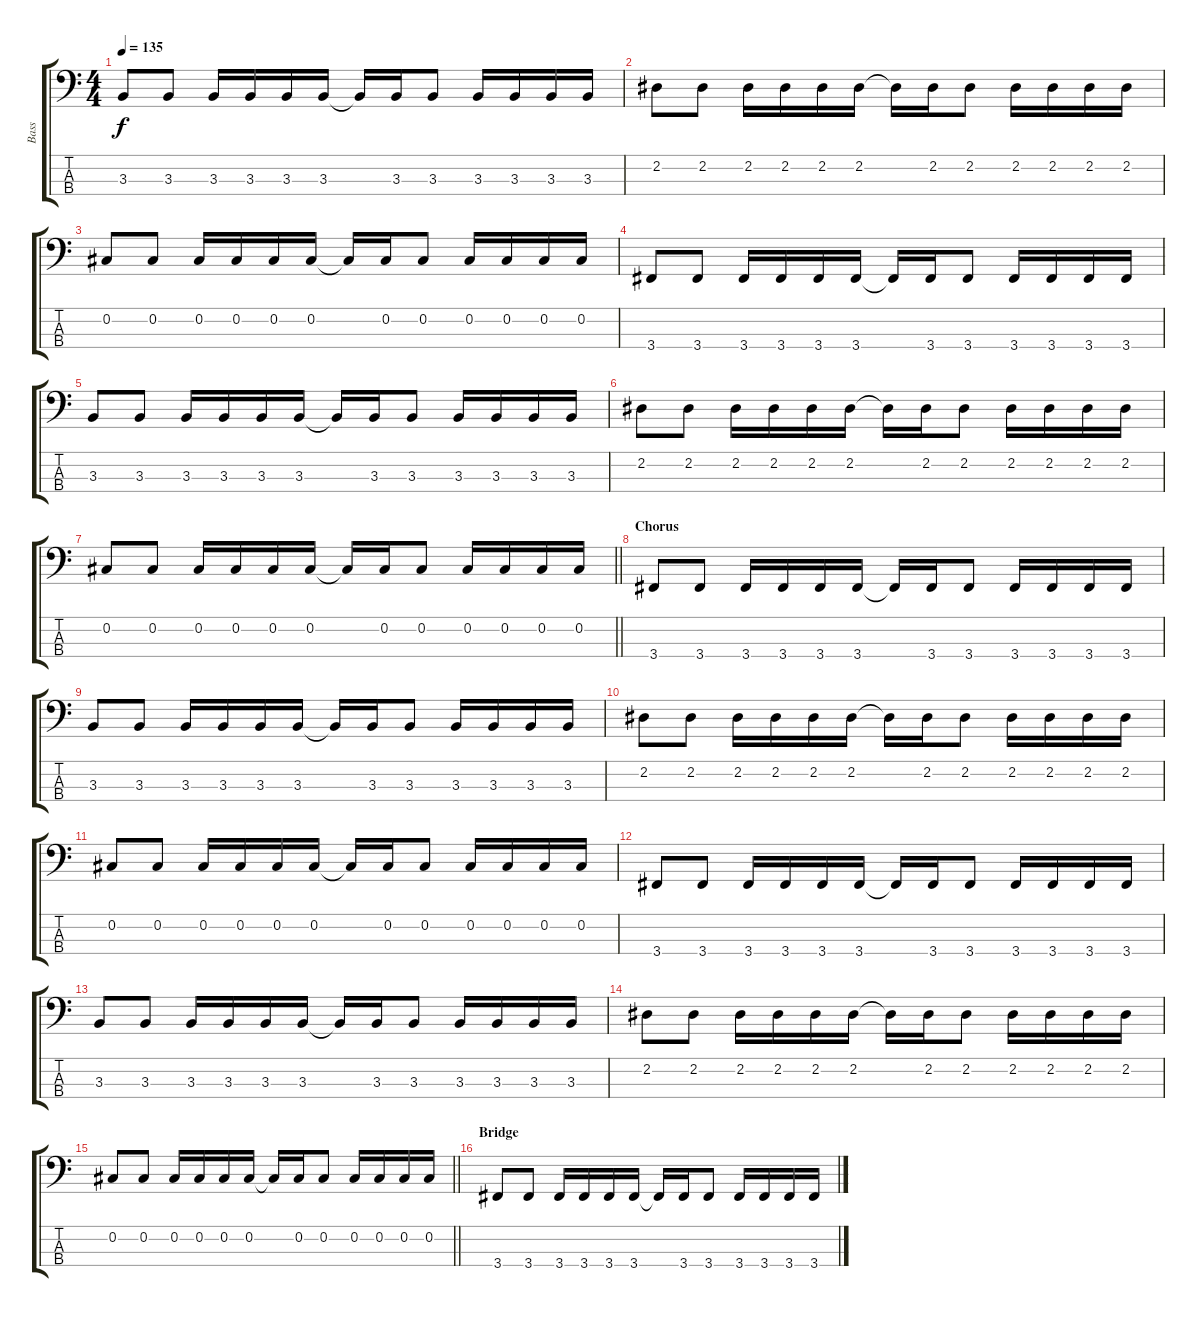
\track ("Bass" "Bass") {instrument electricbassfinger}
\staff {score tabs}
\tuning (Gb2 Db2 Ab1 Eb1) {hide}
\ts (4 4)
\tempo 135
\clef f4
\ks c
3.3.8{dy f} 3.3.8 3.3.16 3.3.16 3.3.16 3.3.16 3.3{t}.16 3.3.16 3.3.8 3.3.16 3.3.16 3.3.16 3.3.16 |
2.2.8 2.2.8 2.2.16 2.2.16 2.2.16 2.2.16 2.2{t}.16 2.2.16 2.2.8 2.2.16 2.2.16 2.2.16 2.2.16 |
0.2.8 0.2.8 0.2.16 0.2.16 0.2.16 0.2.16 0.2{t}.16 0.2.16 0.2.8 0.2.16 0.2.16 0.2.16 0.2.16 |
3.4.8 3.4.8 3.4.16 3.4.16 3.4.16 3.4.16 3.4{t}.16 3.4.16 3.4.8 3.4.16 3.4.16 3.4.16 3.4.16 |
3.3.8 3.3.8 3.3.16 3.3.16 3.3.16 3.3.16 3.3{t}.16 3.3.16 3.3.8 3.3.16 3.3.16 3.3.16 3.3.16 |
2.2.8 2.2.8 2.2.16 2.2.16 2.2.16 2.2.16 2.2{t}.16 2.2.16 2.2.8 2.2.16 2.2.16 2.2.16 2.2.16 |
\barLineRight lightlight
0.2.8 0.2.8 0.2.16 0.2.16 0.2.16 0.2.16 0.2{t}.16 0.2.16 0.2.8 0.2.16 0.2.16 0.2.16 0.2.16 |
\section ("" "Chorus")
3.4.8 3.4.8 3.4.16 3.4.16 3.4.16 3.4.16 3.4{t}.16 3.4.16 3.4.8 3.4.16 3.4.16 3.4.16 3.4.16 |
3.3.8 3.3.8 3.3.16 3.3.16 3.3.16 3.3.16 3.3{t}.16 3.3.16 3.3.8 3.3.16 3.3.16 3.3.16 3.3.16 |
2.2.8 2.2.8 2.2.16 2.2.16 2.2.16 2.2.16 2.2{t}.16 2.2.16 2.2.8 2.2.16 2.2.16 2.2.16 2.2.16 |
0.2.8 0.2.8 0.2.16 0.2.16 0.2.16 0.2.16 0.2{t}.16 0.2.16 0.2.8 0.2.16 0.2.16 0.2.16 0.2.16 |
3.4.8 3.4.8 3.4.16 3.4.16 3.4.16 3.4.16 3.4{t}.16 3.4.16 3.4.8 3.4.16 3.4.16 3.4.16 3.4.16 |
3.3.8 3.3.8 3.3.16 3.3.16 3.3.16 3.3.16 3.3{t}.16 3.3.16 3.3.8 3.3.16 3.3.16 3.3.16 3.3.16 |
2.2.8 2.2.8 2.2.16 2.2.16 2.2.16 2.2.16 2.2{t}.16 2.2.16 2.2.8 2.2.16 2.2.16 2.2.16 2.2.16 |
\barLineRight lightlight
0.2.8 0.2.8 0.2.16 0.2.16 0.2.16 0.2.16 0.2{t}.16 0.2.16 0.2.8 0.2.16 0.2.16 0.2.16 0.2.16 |
\section ("" "Bridge")
3.4.8 3.4.8 3.4.16 3.4.16 3.4.16 3.4.16 3.4{t}.16 3.4.16 3.4.8 3.4.16 3.4.16 3.4.16 3.4.16
